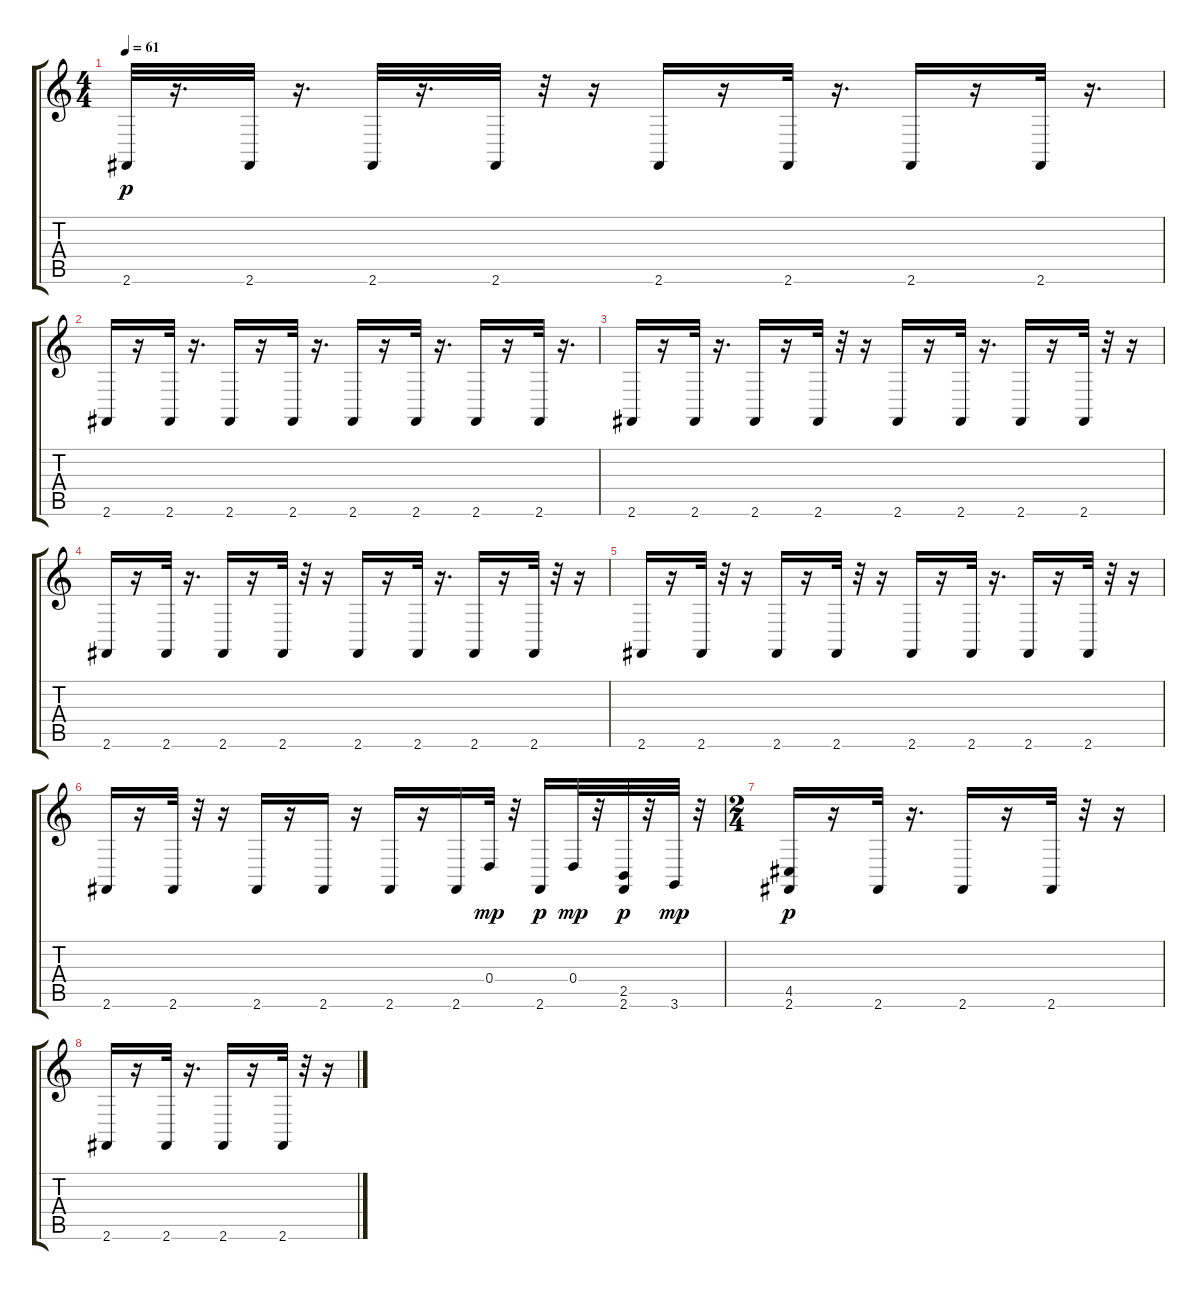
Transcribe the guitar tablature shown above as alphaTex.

\track "" {instrument acousticgrandpiano}
\staff {score tabs}
\tuning (E4 B3 G3 D3 A2 E2) {hide}
\ts (4 4)
\tempo 61
\clef g2
\ks c
2.6.32{dy p} r.16{d} 2.6.32 r.16{d} 2.6.32 r.16{d} 2.6.32 r.32 r.16 2.6.16 r.16 2.6.32 r.16{d} 2.6.16 r.16 2.6.32 r.16{d} |
2.6.16 r.16 2.6.32 r.16{d} 2.6.16 r.16 2.6.32 r.16{d} 2.6.16 r.16 2.6.32 r.16{d} 2.6.16 r.16 2.6.32 r.16{d} |
2.6.16 r.16 2.6.32 r.16{d} 2.6.16 r.16 2.6.32 r.32 r.16 2.6.16 r.16 2.6.32 r.16{d} 2.6.16 r.16 2.6.32 r.32 r.16 |
2.6.16 r.16 2.6.32 r.16{d} 2.6.16 r.16 2.6.32 r.32 r.16 2.6.16 r.16 2.6.32 r.16{d} 2.6.16 r.16 2.6.32 r.32 r.16 |
2.6.16 r.16 2.6.32 r.32 r.16 2.6.16 r.16 2.6.32 r.32 r.16 2.6.16 r.16 2.6.32 r.16{d} 2.6.16 r.16 2.6.32 r.32 r.16 |
2.6.16 r.16 2.6.32 r.32 r.16 2.6.16 r.16 2.6.16 r.16 2.6.16 r.16 2.6.16 0.4.32{dy mp} r.32 2.6.16{dy p} 0.4.32{dy mp} r.32 (2.5 2.6).32{dy p} r.32 3.6.32{dy mp} r.32 |
\ts (2 4)
(4.5 2.6).16{dy p} r.16 2.6.32 r.16{d} 2.6.16 r.16 2.6.32 r.32 r.16{instrument blownbottle} |
2.6.16 r.16 2.6.32 r.16{d} 2.6.16 r.16 2.6.32 r.32 r.16
